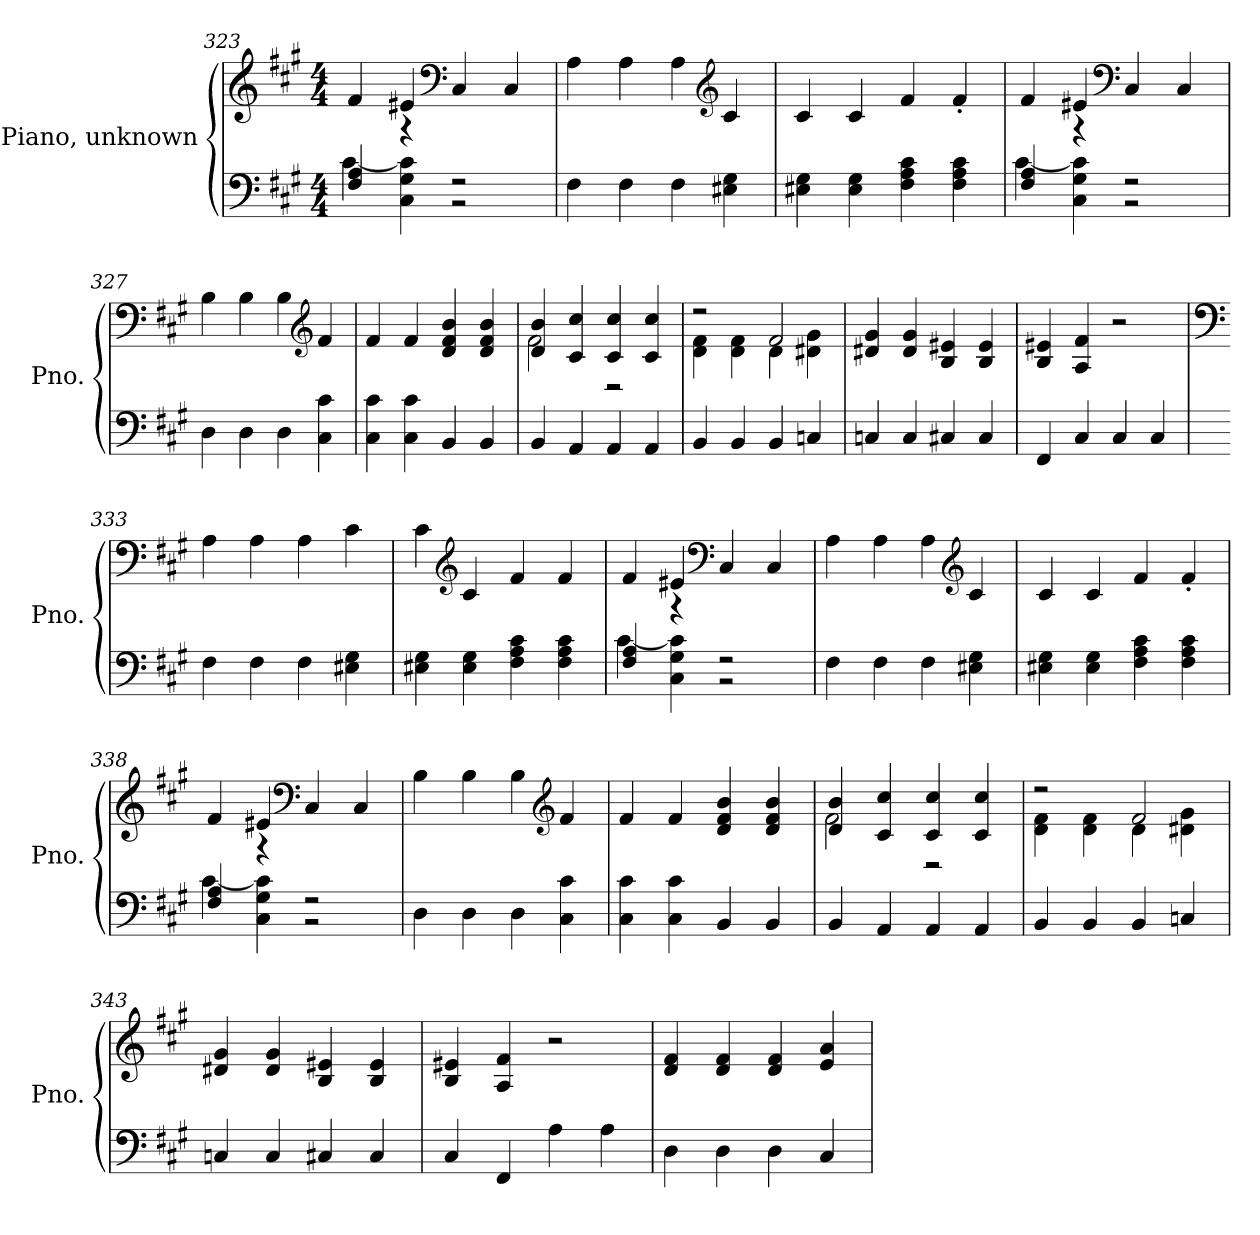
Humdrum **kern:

**kern	**kern
*part1	*part1
*staff2	*staff1
*I"Piano, unknown	*
*I'Pno.	*
*clefF4	*clefG2
*k[f#c#g#]	*k[f#c#g#]
*M4/4	*M4/4
=323	=323
*^	*
4F#/ 4A/	[4c#\	4f#/
4r	4C#\ 4G#\ 4c#\]	4e#X/
*	*	*clefF4
2r	2r	4C#/
.	.	4C#/
*v	*v	*
=324	=324
4F#\	4A\
4F#\	4A\
4F#\	4A\
*	*clefG2
4E#X\ 4G#\	4c#/
=325	=325
4E#X\ 4G#\	4c#/
4E#\ 4G#\	4c#/
4F#\ 4A\ 4c#\	4f#/
4F#\ 4A\ 4c#\	4f#'/
=326	=326
*^	*
4F#/ 4A/	[4c#\	4f#/
4r	4C#\ 4G#\ 4c#\]	4e#X/
*	*	*clefF4
2r	2r	4C#/
.	.	4C#/
*v	*v	*
=327	=327
4D\	4B\
4D\	4B\
4D\	4B\
*	*clefG2
4C#\ 4c#\	4f#/
!!LO:LB:g=z
=328	=328
4C#\ 4c#\	4f#/
4C#\ 4c#\	4f#/
4BB/	4d/ 4f#/ 4b/
4BB/	4d/ 4f#/ 4b/
=329	=329
*	*^
4BB/	4d/ 4b/	2f#\
4AA/	4c#/ 4cc#/	.
4AA/	4c#/ 4cc#/	2r
4AA/	4c#/ 4cc#/	.
=330	=330	=330
4BB/	2r	4d\ 4f#\
4BB/	.	4d\ 4f#\
4BB/	2f#/	4d\
4Cn/	.	4d#X\ 4g#\
*	*v	*v
=331	=331
4Cn/	4d#X/ 4g#/
4C/	4d#/ 4g#/
4C#X/	4B/ 4e#X/
4C#/	4B/ 4e#/
=332	=332
4FF#/	4B/ 4e#X/
4C#/	4A/ 4f#/
4C#/	2r
4C#/	.
=333	=333
*	*clefF4
4F#\	4A\
4F#\	4A\
4F#\	4A\
4E#X\ 4G#\	4c#\
=334	=334
4E#X\ 4G#\	4c#\
*	*clefG2
4E#\ 4G#\	4c#/
4F#\ 4A\ 4c#\	4f#/
4F#\ 4A\ 4c#\	4f#/
!!LO:LB:g=z
=335	=335
*^	*
4F#/ 4A/	[4c#\	4f#/
4r	4C#\ 4G#\ 4c#\]	4e#X/
*	*	*clefF4
2r	2r	4C#/
.	.	4C#/
*v	*v	*
=336	=336
4F#\	4A\
4F#\	4A\
4F#\	4A\
*	*clefG2
4E#X\ 4G#\	4c#/
=337	=337
4E#X\ 4G#\	4c#/
4E#\ 4G#\	4c#/
4F#\ 4A\ 4c#\	4f#/
4F#\ 4A\ 4c#\	4f#'/
=338	=338
*^	*
4F#/ 4A/	[4c#\	4f#/
4r	4C#\ 4G#\ 4c#\]	4e#X/
*	*	*clefF4
2r	2r	4C#/
.	.	4C#/
*v	*v	*
=339	=339
4D\	4B\
4D\	4B\
4D\	4B\
*	*clefG2
4C#\ 4c#\	4f#/
=340	=340
4C#\ 4c#\	4f#/
4C#\ 4c#\	4f#/
4BB/	4d/ 4f#/ 4b/
4BB/	4d/ 4f#/ 4b/
!!LO:PB:g=z
=341	=341
*	*^
4BB/	4d/ 4b/	2f#\
4AA/	4c#/ 4cc#/	.
4AA/	4c#/ 4cc#/	2r
4AA/	4c#/ 4cc#/	.
=342	=342	=342
4BB/	2r	4d\ 4f#\
4BB/	.	4d\ 4f#\
4BB/	2f#/	4d\
4Cn/	.	4d#X\ 4g#\
*	*v	*v
=343	=343
4Cn/	4d#X/ 4g#/
4C/	4d#/ 4g#/
4C#X/	4B/ 4e#X/
4C#/	4B/ 4e#/
=344	=344
4C#/	4B/ 4e#X/
4FF#/	4A/ 4f#/
4A\	2r
4A\	.
=345	=345
4D\	4d/ 4f#/
4D\	4d/ 4f#/
4D\	4d/ 4f#/
4C#/	4e/ 4a/
=	=
*-	*-
